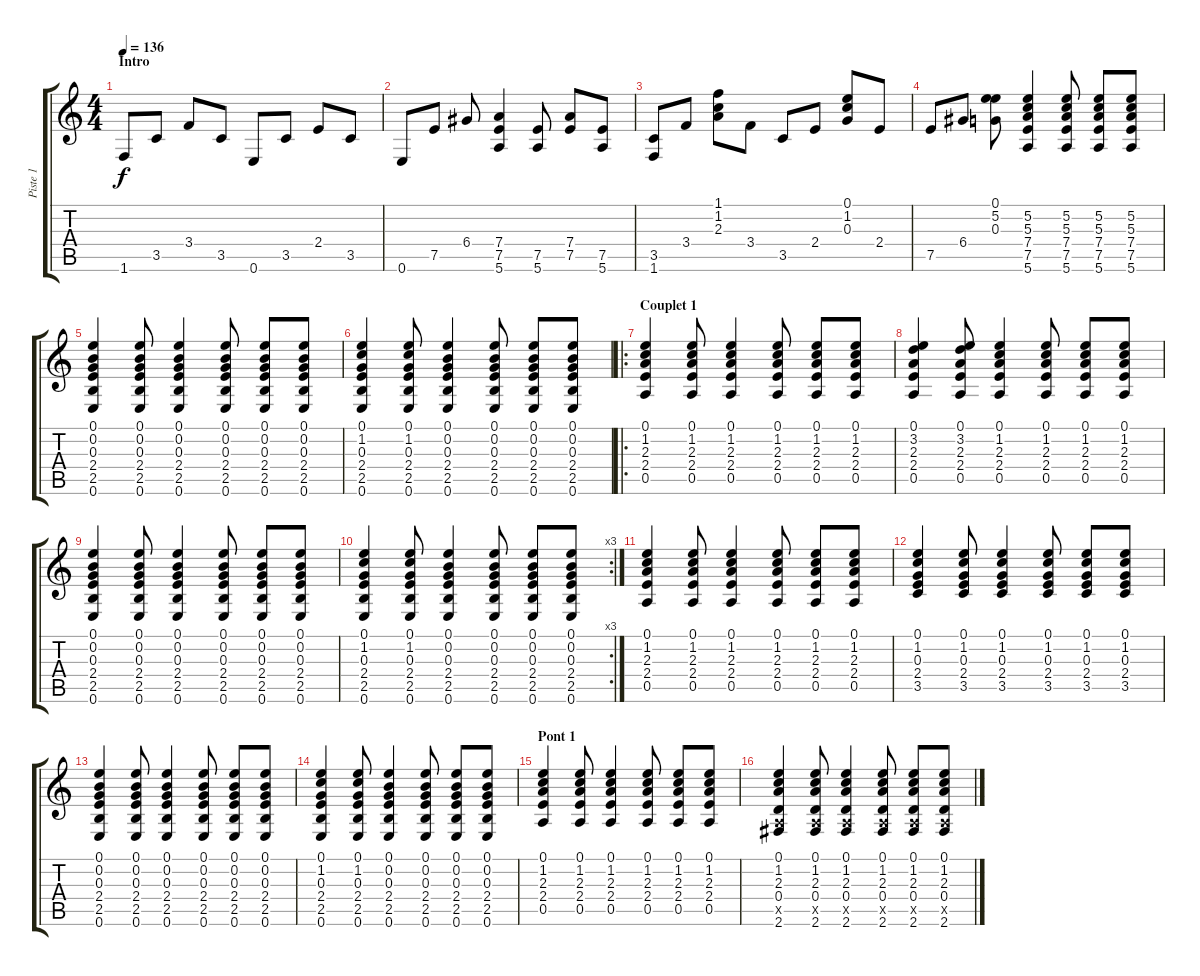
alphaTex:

\track ("Piste 1" "Piste 1") {instrument acousticguitarsteel}
\staff {score tabs}
\tuning (E4 B3 G3 D3 A2 E2) {hide}
\ts (4 4)
\section ("" "Intro")
\tempo 136
\clef g2
\ks c
1.6.8{dy f instrument acousticguitarsteel} 3.5.8 3.4.8 3.5.8 0.6.8 3.5.8 2.4.8 3.5.8 |
0.6.8 7.5.8 6.4.8 (7.4 7.5 5.6).4 (7.5 5.6).8 (7.4 7.5).8 (7.5 5.6).8 |
(3.5 1.6).8 3.4.8 (1.1 1.2 2.3).8 3.4.8 3.5.8 2.4.8 (0.1 1.2 0.3).8 2.4.8 |
7.5.8 6.4.8 (0.1 5.2 0.3).8 (5.2 5.3 7.4 7.5 5.6).4 (5.2 5.3 7.4 7.5 5.6).8 (5.2 5.3 7.4 7.5 5.6).8 (5.2 5.3 7.4 7.5 5.6).8 |
(0.1 0.2 0.3 2.4 2.5 0.6).4 (0.1 0.2 0.3 2.4 2.5 0.6).8 (0.1 0.2 0.3 2.4 2.5 0.6).4 (0.1 0.2 0.3 2.4 2.5 0.6).8 (0.1 0.2 0.3 2.4 2.5 0.6).8 (0.1 0.2 0.3 2.4 2.5 0.6).8 |
(0.1 1.2 0.3 2.4 2.5 0.6).4 (0.1 1.2 0.3 2.4 2.5 0.6).8 (0.1 0.2 0.3 2.4 2.5 0.6).4 (0.1 0.2 0.3 2.4 2.5 0.6).8 (0.1 0.2 0.3 2.4 2.5 0.6).8 (0.1 0.2 0.3 2.4 2.5 0.6).8 |
\ro
\section ("" "Couplet 1")
(0.1 1.2 2.3 2.4 0.5).4 (0.1 1.2 2.3 2.4 0.5).8 (0.1 1.2 2.3 2.4 0.5).4 (0.1 1.2 2.3 2.4 0.5).8 (0.1 1.2 2.3 2.4 0.5).8 (0.1 1.2 2.3 2.4 0.5).8 |
(0.1 3.2 2.3 2.4 0.5).4 (0.1 3.2 2.3 2.4 0.5).8 (0.1 1.2 2.3 2.4 0.5).4 (0.1 1.2 2.3 2.4 0.5).8 (0.1 1.2 2.3 2.4 0.5).8 (0.1 1.2 2.3 2.4 0.5).8 |
(0.1 0.2 0.3 2.4 2.5 0.6).4 (0.1 0.2 0.3 2.4 2.5 0.6).8 (0.1 0.2 0.3 2.4 2.5 0.6).4 (0.1 0.2 0.3 2.4 2.5 0.6).8 (0.1 0.2 0.3 2.4 2.5 0.6).8 (0.1 0.2 0.3 2.4 2.5 0.6).8 |
\rc 3
(0.1 1.2 0.3 2.4 2.5 0.6).4 (0.1 1.2 0.3 2.4 2.5 0.6).8 (0.1 0.2 0.3 2.4 2.5 0.6).4 (0.1 0.2 0.3 2.4 2.5 0.6).8 (0.1 0.2 0.3 2.4 2.5 0.6).8 (0.1 0.2 0.3 2.4 2.5 0.6).8 |
(0.1 1.2 2.3 2.4 0.5).4 (0.1 1.2 2.3 2.4 0.5).8 (0.1 1.2 2.3 2.4 0.5).4 (0.1 1.2 2.3 2.4 0.5).8 (0.1 1.2 2.3 2.4 0.5).8 (0.1 1.2 2.3 2.4 0.5).8 |
(0.1 1.2 0.3 2.4 3.5).4 (0.1 1.2 0.3 2.4 3.5).8 (0.1 1.2 0.3 2.4 3.5).4 (0.1 1.2 0.3 2.4 3.5).8 (0.1 1.2 0.3 2.4 3.5).8 (0.1 1.2 0.3 2.4 3.5).8 |
(0.1 0.2 0.3 2.4 2.5 0.6).4 (0.1 0.2 0.3 2.4 2.5 0.6).8 (0.1 0.2 0.3 2.4 2.5 0.6).4 (0.1 0.2 0.3 2.4 2.5 0.6).8 (0.1 0.2 0.3 2.4 2.5 0.6).8 (0.1 0.2 0.3 2.4 2.5 0.6).8 |
(0.1 1.2 0.3 2.4 2.5 0.6).4 (0.1 1.2 0.3 2.4 2.5 0.6).8 (0.1 0.2 0.3 2.4 2.5 0.6).4 (0.1 0.2 0.3 2.4 2.5 0.6).8 (0.1 0.2 0.3 2.4 2.5 0.6).8 (0.1 0.2 0.3 2.4 2.5 0.6).8 |
\section ("" "Pont 1")
(0.1 1.2 2.3 2.4 0.5).4 (0.1 1.2 2.3 2.4 0.5).8 (0.1 1.2 2.3 2.4 0.5).4 (0.1 1.2 2.3 2.4 0.5).8 (0.1 1.2 2.3 2.4 0.5).8 (0.1 1.2 2.3 2.4 0.5).8 |
(0.1 1.2 2.3 0.4 0.5{x} 2.6).4 (0.1 1.2 2.3 0.4 0.5{x} 2.6).8 (0.1 1.2 2.3 0.4 0.5{x} 2.6).4 (0.1 1.2 2.3 0.4 0.5{x} 2.6).8 (0.1 1.2 2.3 0.4 0.5{x} 2.6).8 (0.1 1.2 2.3 0.4 0.5{x} 2.6).8
